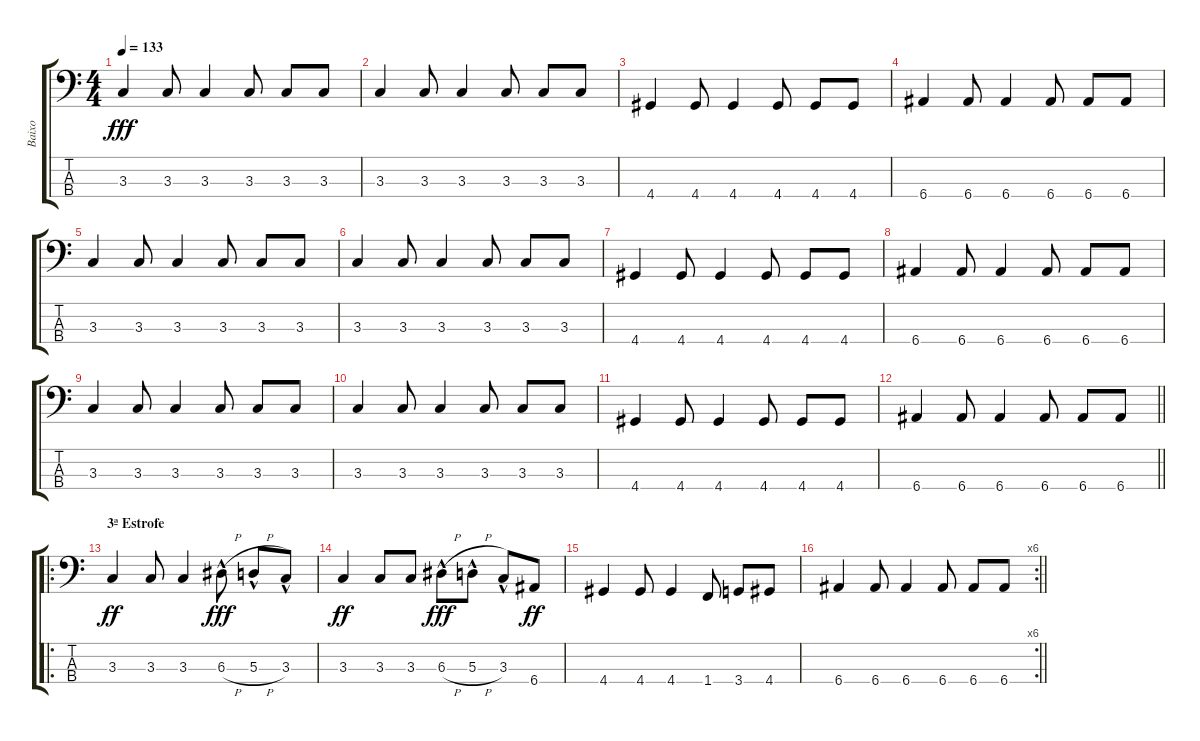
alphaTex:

\track ("Baixo" "Baixo") {instrument electricbassfinger}
\staff {score tabs}
\tuning (G2 D2 A1 E1) {hide}
\ts (4 4)
\tempo 133
\clef f4
\ks c
3.3.4{dy fff} 3.3.8 3.3.4 3.3.8 3.3.8 3.3.8 |
3.3.4 3.3.8 3.3.4 3.3.8 3.3.8 3.3.8 |
4.4.4 4.4.8 4.4.4 4.4.8 4.4.8 4.4.8 |
6.4.4 6.4.8 6.4.4 6.4.8 6.4.8 6.4.8 |
3.3.4 3.3.8 3.3.4 3.3.8 3.3.8 3.3.8 |
3.3.4 3.3.8 3.3.4 3.3.8 3.3.8 3.3.8 |
4.4.4 4.4.8 4.4.4 4.4.8 4.4.8 4.4.8 |
6.4.4 6.4.8 6.4.4 6.4.8 6.4.8 6.4.8 |
3.3.4 3.3.8 3.3.4 3.3.8 3.3.8 3.3.8 |
3.3.4 3.3.8 3.3.4 3.3.8 3.3.8 3.3.8 |
4.4.4 4.4.8 4.4.4 4.4.8 4.4.8 4.4.8 |
\barLineRight lightlight
6.4.4 6.4.8 6.4.4 6.4.8 6.4.8 6.4.8 |
\ro
\section ("" "3ª Estrofe")
3.3.4{dy ff} 3.3.8 3.3.4 6.3{h hac}.8{dy fff} 5.3{h hac}.8 3.3{hac}.8 |
3.3.4{dy ff} 3.3.8 3.3.8 6.3{h hac}.8{dy fff} 5.3{h hac}.8 3.3{hac}.8 6.4.8{dy ff} |
4.4.4 4.4.8 4.4.4 1.4.8 3.4.8 4.4.8 |
\rc 6
\barLineRight lightlight
6.4.4 6.4.8 6.4.4 6.4.8 6.4.8 6.4.8
